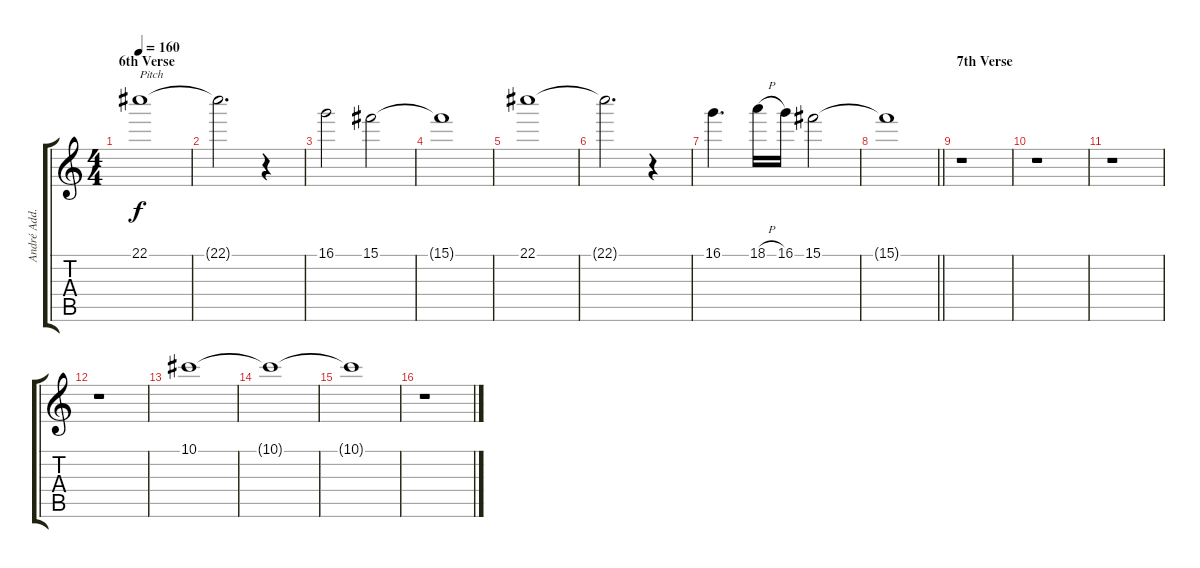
\track ("André Add. (2)" "André Add.") {instrument distortionguitar}
\staff {score tabs}
\tuning (Eb4 Bb3 Gb3 Db3 Ab2 Eb2) {hide}
\ts (4 4)
\section ("" "6th Verse")
\tempo 160
\clef g2
\ks c
22.1.1{txt "Pitch" dy f volume 13} |
22.1{t}.2{d} r.4 |
16.1.2 15.1.2 |
15.1{t}.1 |
22.1.1 |
22.1{t}.2{d} r.4 |
16.1.4{d} 18.1{h}.16 16.1.16 15.1.2 |
\barLineRight lightlight
15.1{t}.1 |
\section ("" "7th Verse")
r.1 |
r.1 |
r.1 |
r.1 |
10.1.1 |
10.1{t}.1{volume 3} |
10.1{t}.1 |
r.1
